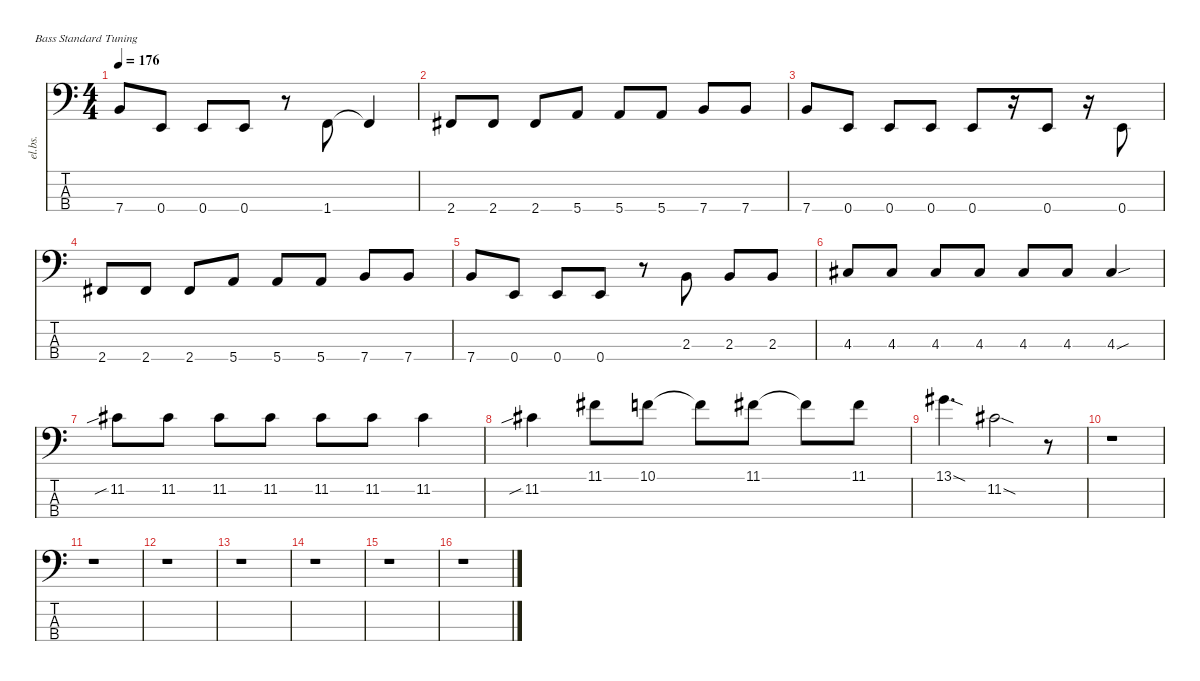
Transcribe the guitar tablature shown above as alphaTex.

\defaultSystemsLayout 4
\hideDynamics
\bracketExtendMode nobrackets
\track ("Electric Bass" "el.bs.") {mute instrument electricbassfinger}
\staff {score tabs}
\tuning (G2 D2 A1 E1)
\ts (4 4)
\tempo 176
\clef f4
\ks c
7.4.8{dy mf beam Up} 0.4.8{beam Up} 0.4.8{beam Up} 0.4.8{beam Up} r.8{beam Down} 1.4.8{beam Up} 1.4{t}.4{beam Up} |
2.4{acc #}.8{beam Up} 2.4{acc #}.8{beam Up} 2.4{acc #}.8{beam Up} 5.4.8{beam Up} 5.4.8{beam Up} 5.4.8{beam Up} 7.4.8{beam Up} 7.4.8{beam Up} |
7.4.8{beam Up} 0.4.8{beam Up} 0.4.8{beam Up} 0.4.8{beam Up} 0.4.8{beam Up} r.16{beam Up} 0.4.8{beam Up} r.16{beam Down} 0.4.8{beam Up} |
2.4{acc #}.8{beam Up} 2.4{acc #}.8{beam Up} 2.4{acc #}.8{beam Up} 5.4.8{beam Up} 5.4.8{beam Up} 5.4.8{beam Up} 7.4.8{beam Up} 7.4.8{beam Up} |
7.4.8{beam Up} 0.4.8{beam Up} 0.4.8{beam Up} 0.4.8{beam Up} r.8{beam Down} 2.3.8{beam Up} 2.3.8{beam Up} 2.3.8{beam Up} |
4.3{acc #}.8{beam Up} 4.3{acc #}.8{beam Up} 4.3{acc #}.8{beam Up} 4.3{acc #}.8{beam Up} 4.3{acc #}.8{beam Up} 4.3{acc #}.8{beam Up} 4.3{sou acc #}.4{beam Up} |
11.2{sib acc #}.8{beam Down} 11.2{acc #}.8{beam Down} 11.2{acc #}.8{beam Down} 11.2{acc #}.8{beam Down} 11.2{acc #}.8{beam Down} 11.2{acc #}.8{beam Down} 11.2{acc #}.4{beam Down} |
11.2{sib acc #}.4{beam Down} 11.1{acc #}.8{beam Down} 10.1.8{beam Down} 10.1{t}.8{beam Down} 11.1{acc #}.8{beam Down} 11.1{t acc #}.8{beam Down} 11.1{acc #}.8{beam Down} |
13.1{sod acc #}.4{d beam Down} 11.2{sod acc #}.2{beam Down} r.8{beam Down} |
r.1{beam Down} |
r.1{beam Down} |
r.1{beam Down} |
r.1{beam Down} |
r.1{beam Down} |
r.1{beam Down} |
r.1{beam Down}
